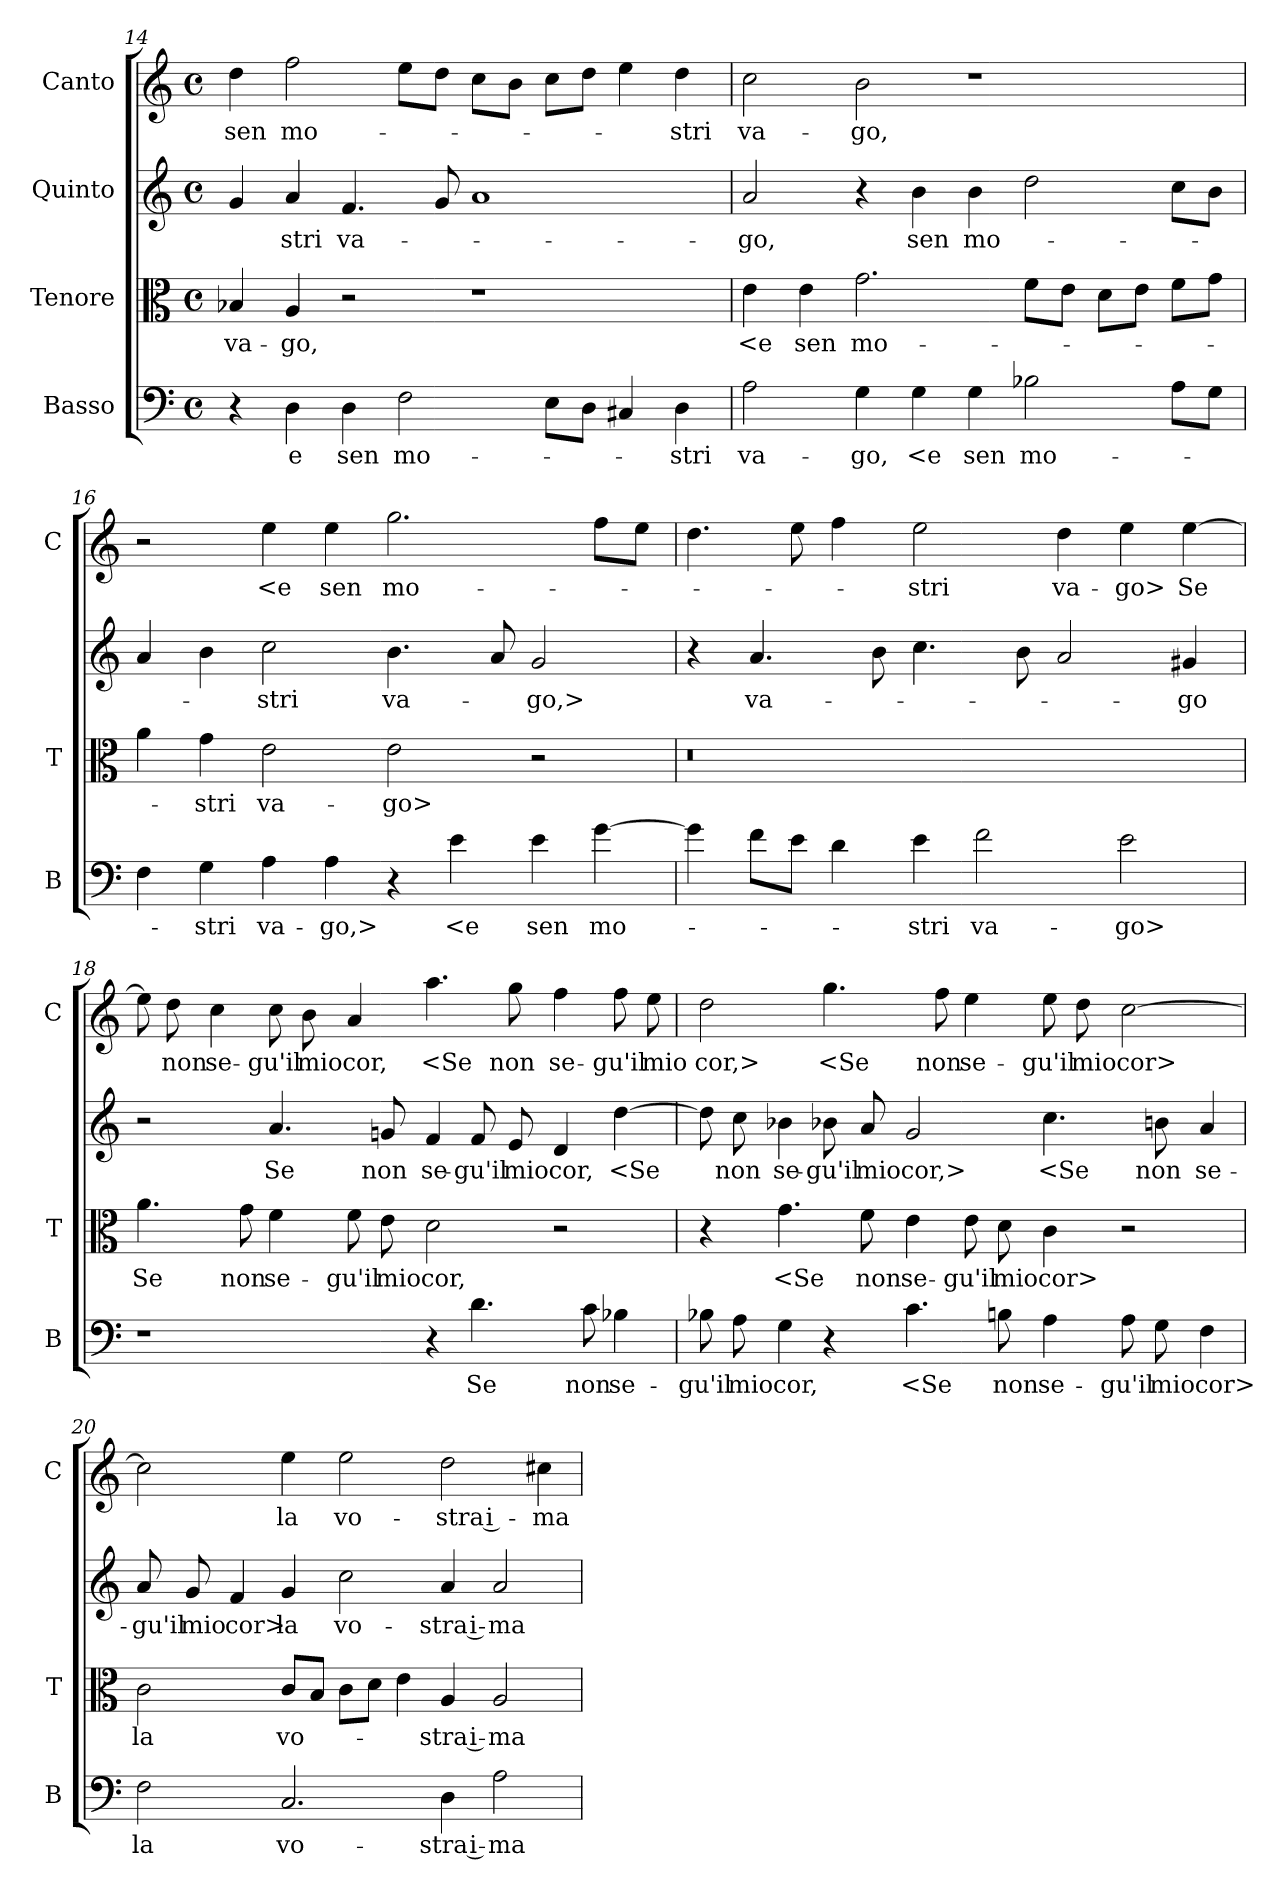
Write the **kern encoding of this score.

**kern	**text	**kern	**text	**kern	**text	**kern	**text
*part4	*part4	*part3	*part3	*part2	*part2	*part1	*part1
*staff4	*staff4	*staff3	*staff3	*staff2	*staff2	*staff1	*staff1
*I"Basso	*	*I"Tenore	*	*I"Quinto	*	*I"Canto	*
*I'B	*	*I'T	*	*	*	*I'C	*
*clefF4	*	*clefC3	*	*clefG2	*	*clefG2	*
*k[]	*	*k[]	*	*k[]	*	*k[]	*
*M4/4	*	*M4/4	*	*M4/4	*	*M4/4	*
*met(c)	*	*met(c)	*	*met(c)	*	*met(c)	*
=14	=14	=14	=14	=14	=14	=14	=14
4r	.	4B-X	va-	4g	.	4dd	sen
4D	e	4A	-go,	4a	-stri	2ff	mo-
4D	sen	2r	.	4.f	va-	.	.
2F	mo-	.	.	.	.	8eeL	.
.	.	.	.	8g	.	8ddJ	.
.	.	1r	.	1a	.	8ccL	.
.	.	.	.	.	.	8bJ	.
8EL	.	.	.	.	.	8ccL	.
8DJ	.	.	.	.	.	8ddJ	.
4C#X	.	.	.	.	.	4ee	.
4D	-stri	.	.	.	.	4dd	-stri
=15	=15	=15	=15	=15	=15	=15	=15
2A	va-	4e	<e	2a	-go,	2cc	va-
.	.	4e	sen	.	.	.	.
4G	-go,	2.g	mo-	4r	.	2b	-go,
4G	<e	.	.	4b	sen	.	.
4G	sen	.	.	4b	mo-	1r	.
2B-X	mo-	8fL	.	2dd	.	.	.
.	.	8eJ	.	.	.	.	.
.	.	8dL	.	.	.	.	.
.	.	8eJ	.	.	.	.	.
8AL	.	8fL	.	8ccL	.	.	.
8GJ	.	8gJ	.	8bJ	.	.	.
=16	=16	=16	=16	=16	=16	=16	=16
4F	.	4a	.	4a	.	2r	.
4G	-stri	4g	-stri	4b	.	.	.
4A	va-	2e	va-	2cc	-stri	4ee	<e
4A	-go,>	.	.	.	.	4ee	sen
4r	.	2e	-go>	4.b	va-	2.gg	mo-
4e	<e	.	.	.	.	.	.
.	.	.	.	8a	.	.	.
4e	sen	2r	.	2g	-go,>	.	.
[4g	mo-	.	.	.	.	8ffL	.
.	.	.	.	.	.	8eeJ	.
=17	=17	=17	=17	=17	=17	=17	=17
4g]	.	0r	.	4r	.	4.dd	.
8fL	.	.	.	4.a	va-	.	.
8eJ	.	.	.	.	.	8ee	.
4d	.	.	.	.	.	4ff	.
.	.	.	.	8b	.	.	.
4e	-stri	.	.	4.cc	.	2ee	-stri
2f	va-	.	.	.	.	.	.
.	.	.	.	8b	.	.	.
.	.	.	.	2a	.	4dd	va-
2e	-go>	.	.	.	.	4ee	-go>
.	.	.	.	4g#X	-go	[4ee	Se
=18	=18	=18	=18	=18	=18	=18	=18
1r	.	4.a	Se	2r	.	8ee]	.
.	.	.	.	.	.	8dd	non
.	.	.	.	.	.	4cc	se-
.	.	8g	non	.	.	.	.
.	.	4f	se-	4.a	Se	8cc	-gu'il
.	.	.	.	.	.	8b	mio
.	.	8f	-gu'il	.	.	4a	cor,
.	.	8e	mio	8gn	non	.	.
4r	.	2d	cor,	4f	se-	4.aa	<Se
4.d	Se	.	.	8f	-gu'il	.	.
.	.	.	.	8e	mio	8gg	non
.	.	2r	.	4d	cor,	4ff	se-
8c	non	.	.	.	.	.	.
4B-X	se-	.	.	[4dd	<Se	8ff	-gu'il
.	.	.	.	.	.	8ee	mio
=19	=19	=19	=19	=19	=19	=19	=19
8B-X	-gu'il	4r	.	8dd]	.	2dd	cor,>
8A	mio	.	.	8cc	non	.	.
4G	cor,	4.g	<Se	4b-X	se-	.	.
4r	.	.	.	8b-X	-gu'il	4.gg	<Se
.	.	8f	non	8a	mio	.	.
4.c	<Se	4e	se-	2g	cor,>	.	.
.	.	.	.	.	.	8ff	non
.	.	8e	-gu'il	.	.	4ee	se-
8Bn	non	8d	mio	.	.	.	.
4A	se-	4c	cor>	4.cc	<Se	8ee	-gu'il
.	.	.	.	.	.	8dd	mio
8A	-gu'il	2r	.	.	.	[2cc	cor>
8G	mio	.	.	8bn	non	.	.
4F	cor>	.	.	4a	se-	.	.
=20	=20	=20	=20	=20	=20	=20	=20
2F	la	2c	la	8a	-gu'il	2cc]	.
.	.	.	.	8g	mio	.	.
.	.	.	.	4f	cor>	.	.
2.C	vo-	8cL	vo-	4g	la	4ee	la
.	.	8BJ	.	.	.	.	.
.	.	8cL	.	2cc	vo-	2ee	vo-
.	.	8dJ	.	.	.	.	.
.	.	4e	.	.	.	.	.
4D	-stra i-	4A	-stra i-	4a	-stra i-	2dd	-stra i-
2A	-ma-	2A	-ma-	2a	-ma-	.	.
.	.	.	.	.	.	4cc#X	-ma-
=	=	=	=	=	=	=	=
*-	*-	*-	*-	*-	*-	*-	*-
